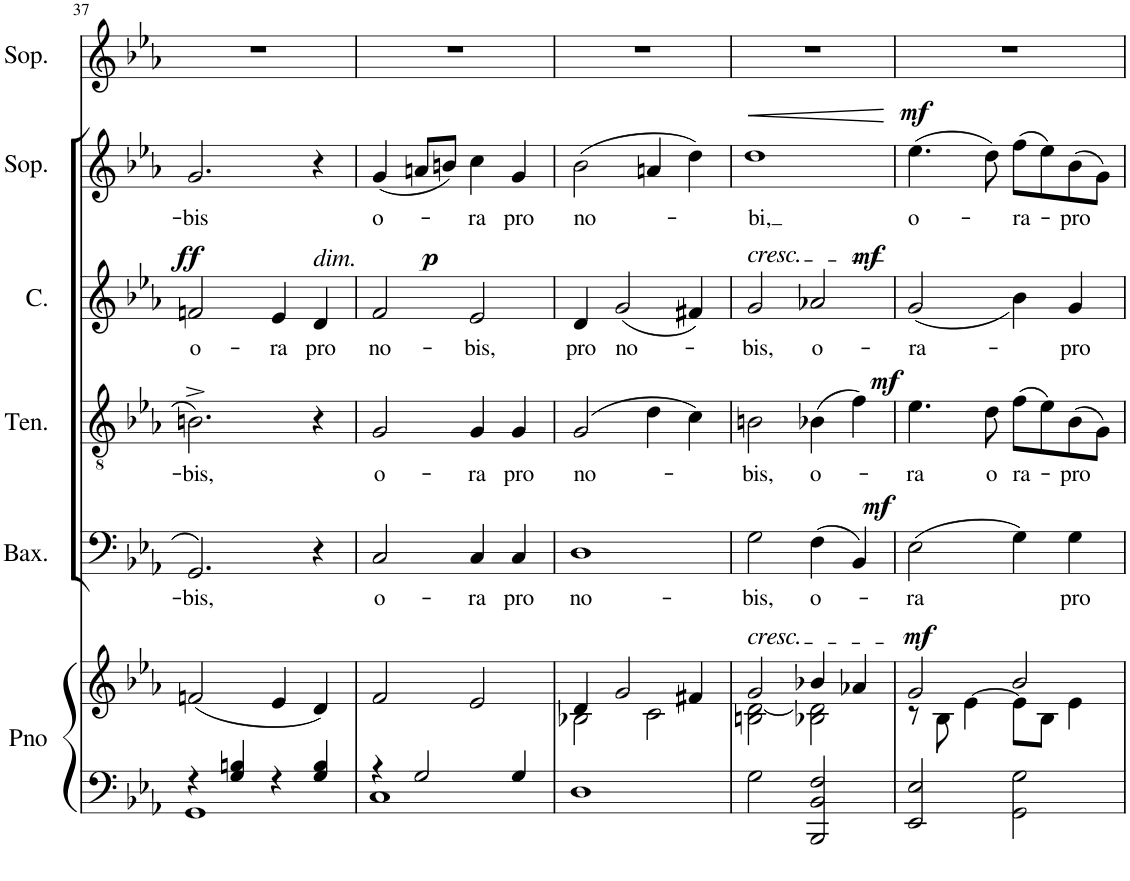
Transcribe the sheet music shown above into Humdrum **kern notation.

**kern	**kern	**dynam	**kern	**text	**dynam	**kern	**text	**dynam	**kern	**text	**dynam	**kern	**text	**dynam	**kern
*part6	*part6	*part6	*part5	*part5	*part5	*part4	*part4	*part4	*part3	*part3	*part3	*part2	*part2	*part2	*part1
*staff7	*staff6	*staff6/7	*staff5	*staff5	*staff5	*staff4	*staff4	*staff4	*staff3	*staff3	*staff3	*staff2	*staff2	*staff2	*staff1
*I"Piano	*	*	*I"Baixo	*	*	*I"Tenor	*	*	*I"Contralto	*	*	*I"Soprano	*	*	*I"Soprano
*I'Pno	*	*	*I'Bax.	*	*	*I'Ten.	*	*	*I'C.	*	*	*I'Sop.	*	*	*I'Sop.
!!LO:PB:g=z
*clefF4	*clefG2	*	*clefF4	*	*	*clefGv2	*	*	*clefG2	*	*	*clefG2	*	*	*clefG2
*k[b-e-a-]	*k[b-e-a-]	*	*k[b-e-a-]	*	*	*k[b-e-a-]	*	*	*k[b-e-a-]	*	*	*k[b-e-a-]	*	*	*k[b-e-a-]
*M4/4	*M4/4	*	*M4/4	*	*	*M4/4	*	*	*M4/4	*	*	*M4/4	*	*	*M4/4
*met(c)	*met(c)	*	*met(c)	*	*	*met(c)	*	*	*met(c)	*	*	*met(c)	*	*	*met(c)
=37	=37	=37	=37	=37	=37	=37	=37	=37	=37	=37	=37	=37	=37	=37	=37
*^	*	*	*	*	*	*	*	*	*	*	*	*	*	*	*
!	!	!	!	!	!LO:LY:b	!	!	!LO:LY:b	!	!	!LO:LY:b	!LO:DY:a	!	!LO:LY:b	!	!
4r	1GG	(2fn/	.	2.GG/	-bis,	.	2.Bn^\	-bis,	.	2fn/	o-	ff	2.g/	-bis	.	1r
4G/ 4Bn/	.	.	.	.	.	.	.	.	.	.	.	.	.	.	.	.
!	!	!	!	!	!	!	!	!	!	!	!LO:LY:b	!	!	!	!	!
4r	.	4e-/	.	.	.	.	.	.	.	4e-/	-ra	.	.	.	.	.
!	!	!	!	!	!	!	!	!	!	!LO:TX:a:i:t=dim.	!	!	!	!	!	!
!	!	!	!	!	!	!	!	!	!	!	!LO:LY:b	!	!	!	!	!
4G/ 4B/	.	4d/)	.	4r	.	.	4r	.	.	4d/	pro	.	4r	.	.	.
=38	=38	=38	=38	=38	=38	=38	=38	=38	=38	=38	=38	=38	=38	=38	=38	=38
!	!	!	!	!	!LO:LY:b	!	!	!LO:LY:b	!	!	!LO:LY:b	!	!	!LO:LY:b	!	!
4r	1C	2f/	.	2C/	o-	.	2G/	o-	.	2f/	no-	.	(4g/	o-	.	1r
2G/	.	.	.	.	.	.	.	.	.	.	.	.	8an/L	.	.	.
.	.	.	.	.	.	.	.	.	.	.	.	.	8bn/J)	.	.	.
!	!	!	!	!	!LO:LY:b	!	!	!LO:LY:b	!	!	!LO:LY:b	!LO:DY:a	!	!LO:LY:b	!	!
.	.	2e-/	.	4C/	-ra	.	4G/	-ra	.	2e-/	-bis,	p	4cc\	-ra	.	.
!	!	!	!	!	!LO:LY:b	!	!	!LO:LY:b	!	!	!	!	!	!LO:LY:b	!	!
4G/	.	.	.	4C/	pro	.	4G/	pro	.	.	.	.	4g/	pro	.	.
*v	*v	*	*	*	*	*	*	*	*	*	*	*	*	*	*	*
=39	=39	=39	=39	=39	=39	=39	=39	=39	=39	=39	=39	=39	=39	=39	=39
*	*^	*	*	*	*	*	*	*	*	*	*	*	*	*	*
!	!	!	!	!	!LO:LY:b	!	!	!LO:LY:b	!	!	!LO:LY:b	!	!	!LO:LY:b	!	!
1D	4d/	2B-X\	.	1D	no-	.	(2G/	no-	.	4d/	pro	.	(2b-\	no-	.	1r
!	!	!	!	!	!	!	!	!	!	!	!LO:LY:b	!	!	!	!	!
.	2g/	.	.	.	.	.	.	.	.	(2g/	no-	.	.	.	.	.
.	.	2c\	.	.	.	.	4d\	.	.	.	.	.	4an/	.	.	.
.	4f#X/	.	.	.	.	.	4c\)	.	.	4f#X/)	.	.	4dd\)	.	.	.
=40	=40	=40	=40	=40	=40	=40	=40	=40	=40	=40	=40	=40	=40	=40	=40	=40
!	!	!	!	!	!	!	!	!	!	!LO:TX:a:i:t=cresc.	!	!	!	!	!	!
!	!LO:TX:a:i:t=cresc.	!	!	!	!	!	!	!	!	!	!	!	!	!	!	!
!	!	!	!	!	!LO:LY:b	!	!	!LO:LY:b	!	!	!LO:LY:b	!	!	!LO:LY:b	!LO:HP:b	!
2G\	2g/	2Bn\ [2d\	.	2G\	-bis,	.	2Bn\	-bis,	.	2g/	-bis,	.	1dd	-bi,	<	1r
!	!	!	!	!	!LO:LY:b	!	!	!LO:LY:b	!	!	!LO:LY:b	!LO:DY:a	!	!	!	!
2BBB-/ 2BB-/ 2F/	4b-X/	2B-X\ 2d\]	.	(4F\	o-	.	(4B-X\	o-	.	2a-X/	o-	mf	.	.	.	.
!	!	!	!	!	!	!LO:DY:a	!	!	!LO:DY:a	!	!	!	!	!	!	!
.	4a-X/	.	.	4BB-/)	.	mf	4f\)	.	mf	.	.	.	.	.	.	.
*	*v	*v	*	*	*	*	*	*	*	*	*	*	*	*	*	*
.	.	.	.	.	.	.	.	.	.	.	.	.	.	[	.
=41	=41	=41	=41	=41	=41	=41	=41	=41	=41	=41	=41	=41	=41	=41	=41
*	*^	*	*	*	*	*	*	*	*	*	*	*	*	*	*
!	!	!	!LO:DY:a	!	!LO:LY:b	!	!	!LO:LY:b	!	!	!LO:LY:b	!	!	!LO:LY:b	!LO:DY:a	!
2EE-/ 2E-/	2g/	8r	mf	(2E-\	-ra	.	4.e-\	-ra	.	(<2g/	-ra-	.	(4.ee-\	o-	mf	1r
.	.	8B-\	.	.	.	.	.	.	.	.	.	.	.	.	.	.
.	.	[>4e-\	.	.	.	.	.	.	.	.	.	.	.	.	.	.
!	!	!	!	!	!	!	!	!LO:LY:b	!	!	!	!	!	!	!	!
.	.	.	.	.	.	.	8d\	o	.	.	.	.	8dd\)	.	.	.
!	!	!	!	!	!	!	!	!LO:LY:b	!	!	!	!	!	!LO:LY:b	!	!
2GG\ 2G\	2b-/	8e-\L]	.	4G\)	.	.	(8f\L	ra-	.	4b-\)	.	.	(8ff\L	-ra-	.	.
.	.	8B-\J	.	.	.	.	8e-\)	.	.	.	.	.	8ee-\)	.	.	.
!	!	!	!	!	!LO:LY:b	!	!	!LO:LY:b	!	!	!LO:LY:b	!	!	!LO:LY:b	!	!
.	.	4e-\	.	4G\	pro	.	(8B-\	-pro	.	4g/	-pro	.	(8b-\	-pro	.	.
.	.	.	.	.	.	.	8G\J)	.	.	.	.	.	8g\J)	.	.	.
*	*v	*v	*	*	*	*	*	*	*	*	*	*	*	*	*	*
=	=	=	=	=	=	=	=	=	=	=	=	=	=	=	=
*-	*-	*-	*-	*-	*-	*-	*-	*-	*-	*-	*-	*-	*-	*-	*-
